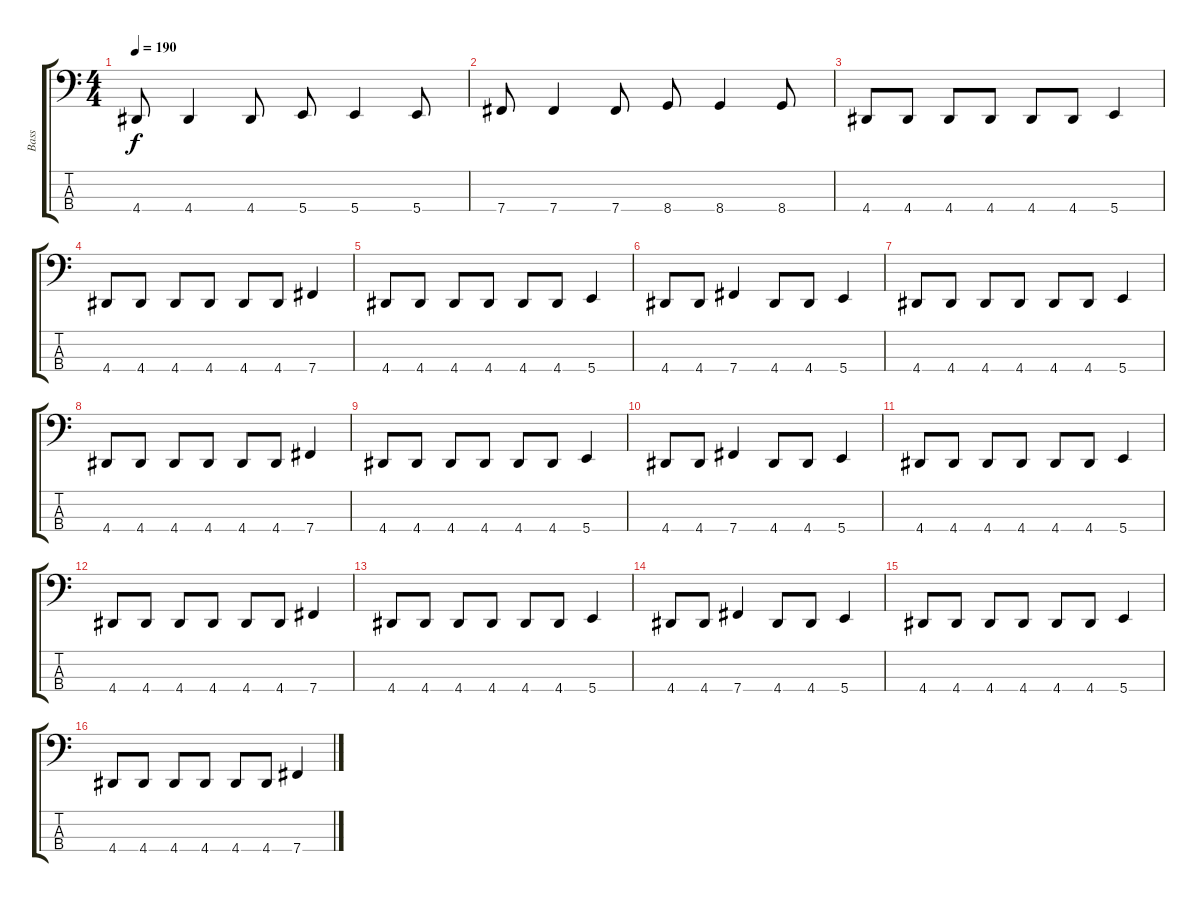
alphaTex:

\track ("Bass" "Bass") {instrument electricbasspick}
\staff {score tabs}
\tuning (E2 B1 Gb1 B0) {hide}
\ts (4 4)
\tempo 190
\clef f4
\ks c
4.4.8{dy f} 4.4.4 4.4.8 5.4.8 5.4.4 5.4.8 |
7.4.8 7.4.4 7.4.8 8.4.8 8.4.4 8.4.8 |
4.4.8 4.4.8 4.4.8 4.4.8 4.4.8 4.4.8 5.4.4 |
4.4.8 4.4.8 4.4.8 4.4.8 4.4.8 4.4.8 7.4.4 |
4.4.8 4.4.8 4.4.8 4.4.8 4.4.8 4.4.8 5.4.4 |
4.4.8 4.4.8 7.4.4 4.4.8 4.4.8 5.4.4 |
4.4.8 4.4.8 4.4.8 4.4.8 4.4.8 4.4.8 5.4.4 |
4.4.8 4.4.8 4.4.8 4.4.8 4.4.8 4.4.8 7.4.4 |
4.4.8 4.4.8 4.4.8 4.4.8 4.4.8 4.4.8 5.4.4 |
4.4.8 4.4.8 7.4.4 4.4.8 4.4.8 5.4.4 |
4.4.8 4.4.8 4.4.8 4.4.8 4.4.8 4.4.8 5.4.4 |
4.4.8 4.4.8 4.4.8 4.4.8 4.4.8 4.4.8 7.4.4 |
4.4.8 4.4.8 4.4.8 4.4.8 4.4.8 4.4.8 5.4.4 |
4.4.8 4.4.8 7.4.4 4.4.8 4.4.8 5.4.4 |
4.4.8 4.4.8 4.4.8 4.4.8 4.4.8 4.4.8 5.4.4 |
4.4.8 4.4.8 4.4.8 4.4.8 4.4.8 4.4.8 7.4.4
